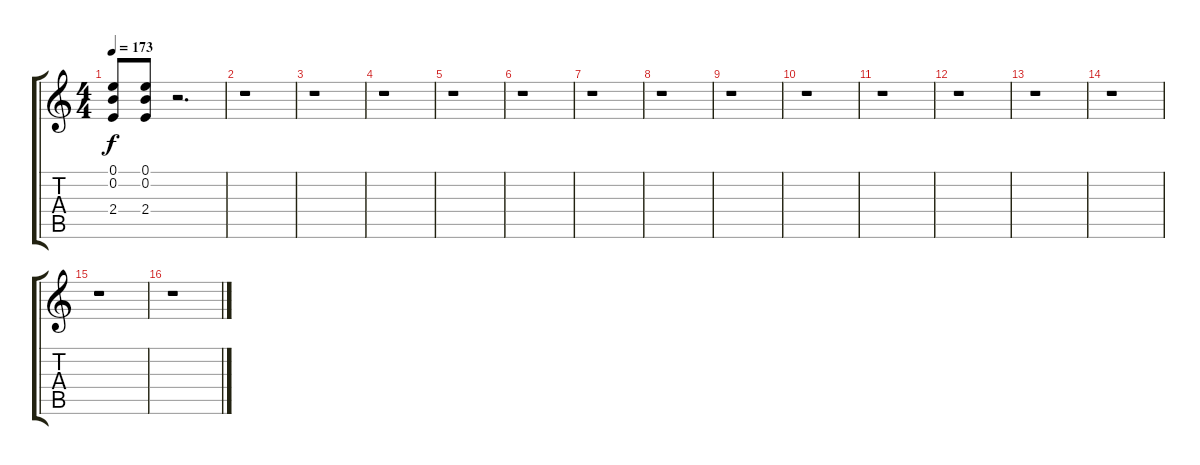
\track "" {instrument distortionguitar}
\staff {score tabs}
\tuning (E4 B3 G3 D3 A2 E2) {hide}
\ts (4 4)
\tempo 173
\clef g2
\ks c
(0.1 0.2 2.4).8{dy f} (0.1 0.2 2.4).8 r.2{d} |
r.1 |
r.1 |
r.1 |
r.1 |
r.1 |
r.1 |
r.1 |
r.1 |
r.1 |
r.1 |
r.1 |
r.1 |
r.1 |
r.1 |
r.1
